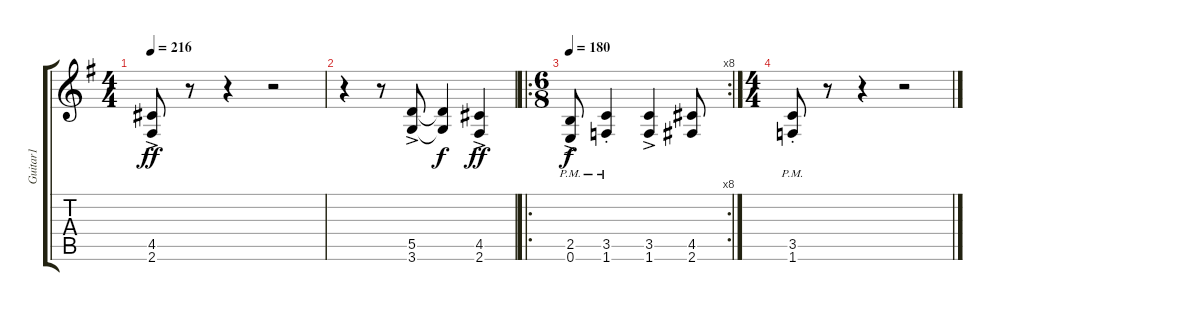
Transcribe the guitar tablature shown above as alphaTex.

\track ("Guitar1" "Guitar1") {instrument distortionguitar}
\staff {score tabs}
\tuning (E4 B3 G3 D3 A2 E2) {hide}
\ts (4 4)
\tempo 216
\clef g2
\ks eminor
(4.5{ac} 2.6{ac}).8{dy ff} r.8 r.4 r.2 |
r.4 r.8 (5.5{ac} 3.6{ac}).8 (5.5{t} 3.6{t}).4{dy f} (4.5{ac} 2.6{ac}).4{dy ff} |
\ro
\rc 8
\ts (6 8)
\tempo 180
(2.5{ac pm} 0.6{ac pm}).8{dy f} (3.5{pm st} 1.6{pm st}).4 (3.5{ac} 1.6{ac}).4 (4.5 2.6).8 |
\ts (4 4)
(3.5{pm st} 1.6{pm st}).8 r.8 r.4 r.2
